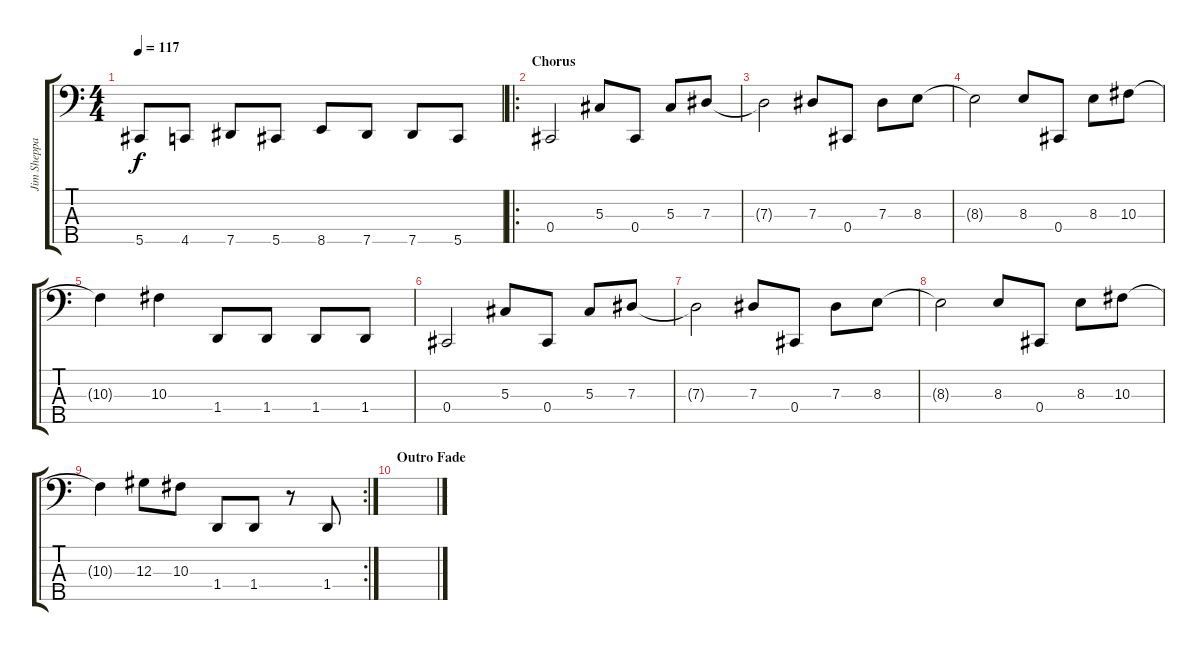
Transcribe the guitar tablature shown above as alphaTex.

\track ("Jim Sheppard" "Jim Sheppa") {instrument electricbasspick}
\staff {score tabs}
\tuning (Gb2 Db2 Ab1 Db1 Ab0) {hide}
\ts (4 4)
\tempo 117
\clef f4
\ks c
5.5.8{dy f} 4.5.8 7.5.8 5.5.8 8.5.8 7.5.8 7.5.8 5.5.8 |
\ro
\section ("" "Chorus")
0.4.2 5.3.8 0.4.8 5.3.8 7.3.8 |
7.3{t}.2 7.3.8 0.4.8 7.3.8 8.3.8 |
8.3{t}.2 8.3.8 0.4.8 8.3.8 10.3.8 |
10.3{t}.4 10.3.4 1.4.8 1.4.8 1.4.8 1.4.8 |
0.4.2 5.3.8 0.4.8 5.3.8 7.3.8 |
7.3{t}.2 7.3.8 0.4.8 7.3.8 8.3.8 |
8.3{t}.2 8.3.8 0.4.8 8.3.8 10.3.8 |
\rc 2
10.3{t}.4 12.3.8 10.3.8 1.4.8 1.4.8 r.8 1.4.8 |
\section ("" "Outro Fade")
